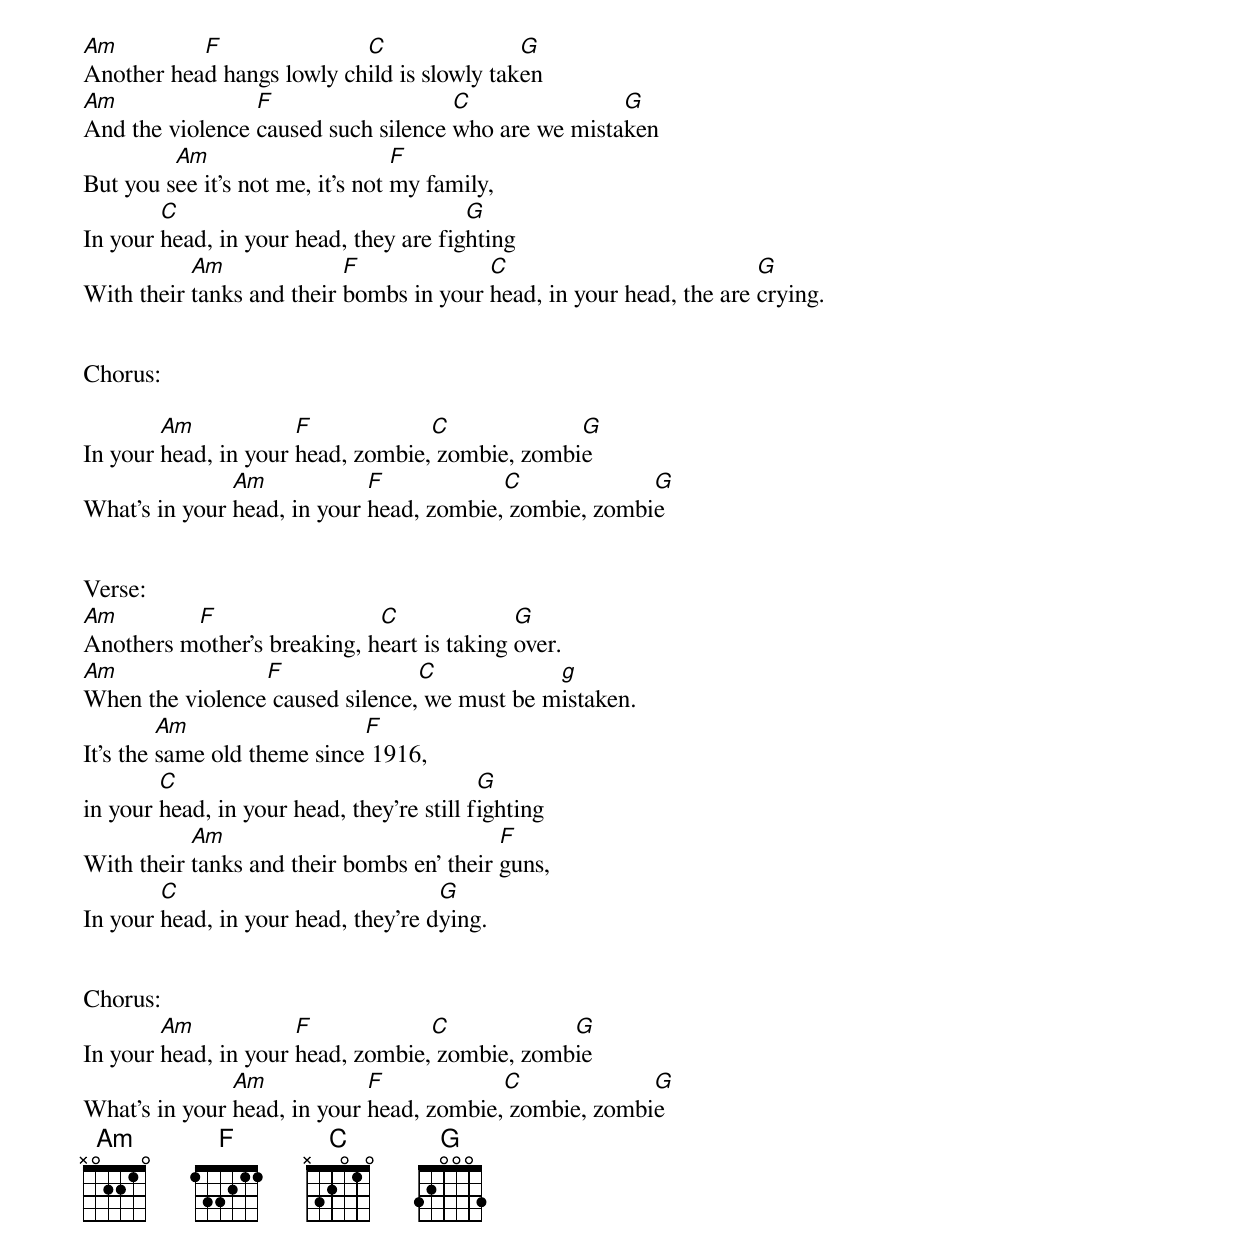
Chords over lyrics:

Am         F               C                G
Another head hangs lowly child is slowly taken
Am               F                   C               G
And the violence caused such silence who are we mistaken
         Am                       F
But you see it's not me, it's not my family,
        C                               G
In your head, in your head, they are fighting
           Am              F             C                           G
With their tanks and their bombs in your head, in your head, the are crying.


Chorus:

        Am            F            C             G
In your head, in your head, zombie, zombie, zombie
               Am            F            C             G
What's in your head, in your head, zombie, zombie, zombie


Verse:
Am        F                  C              G
Anothers mother's breaking, heart is taking over.
Am               F               C            g
When the violence caused silence, we must be mistaken.
         Am                  F
It's the same old theme since 1916,
        C                                  G
in your head, in your head, they're still fighting
           Am                              F
With their tanks and their bombs en' their guns,
        C                            G
In your head, in your head, they're dying.


Chorus:
        Am            F            C            G
In your head, in your head, zombie, zombie, zombie
               Am            F            C             G
What's in your head, in your head, zombie, zombie, zombie
